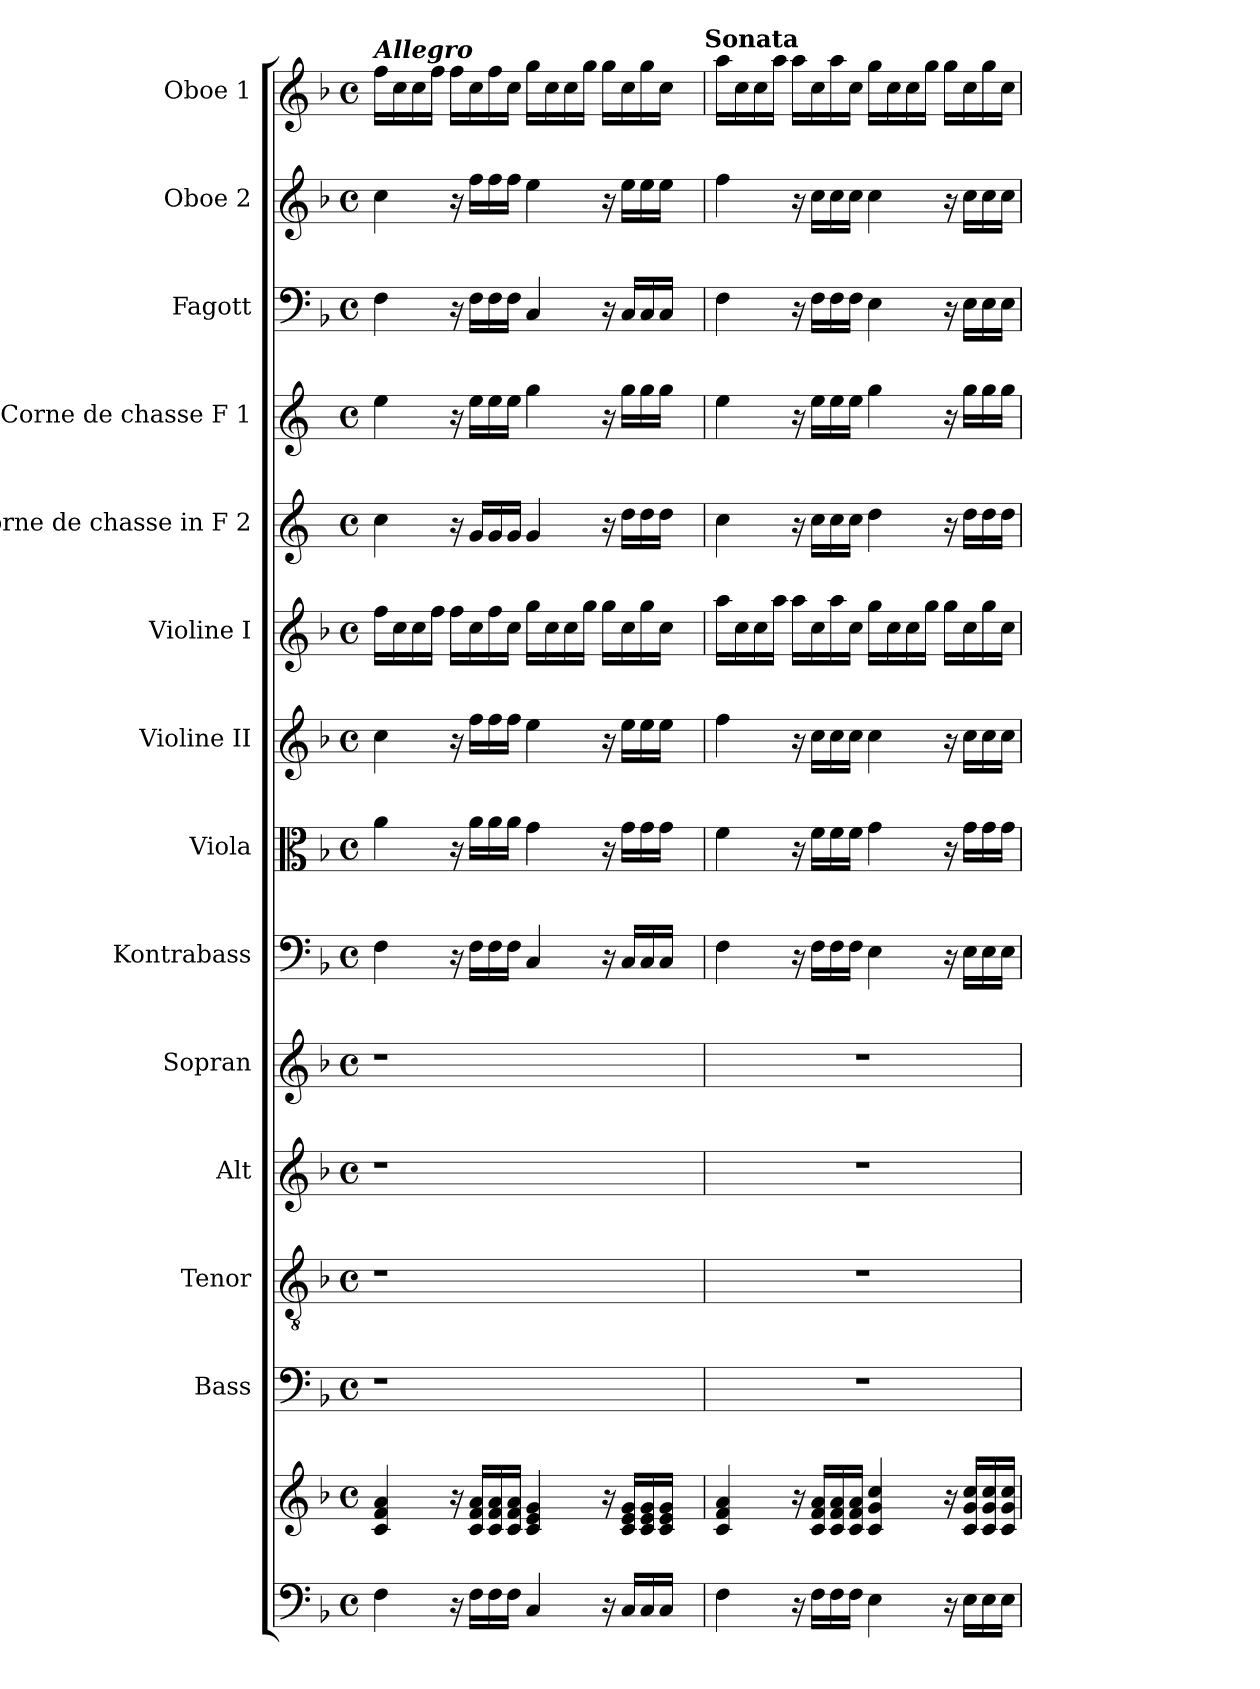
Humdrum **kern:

**kern	**kern	**kern	**kern	**kern	**kern	**kern	**kern	**kern	**kern	**kern	**kern	**kern	**kern	**kern
*part14	*part14	*part13	*part12	*part11	*part10	*part9	*part8	*part7	*part6	*part5	*part4	*part3	*part2	*part1
*staff15	*staff14	*staff13	*staff12	*staff11	*staff10	*staff9	*staff8	*staff7	*staff6	*staff5	*staff4	*staff3	*staff2	*staff1
*	*	*I"Bass	*I"Tenor	*I"Alt	*I"Sopran	*I"Kontrabass	*I"Viola	*I"Violine II	*I"Violine I	*I"Corne de chasse in F 2	*I"Corne de chasse F 1	*I"Fagott	*I"Oboe 2	*I"Oboe 1
*	*	*I'B.	*I'T.	*I'A.	*I'S.	*I'Kb.	*I'Vla.	*I'Vl. II	*I'Vl. I	*	*	*I'Fg.	*I'Ob. 2	*I'Ob. 1
*clefF4	*clefG2	*clefF4	*clefGv2	*clefG2	*clefG2	*clefF4	*clefC3	*clefG2	*clefG2	*clefG2	*clefG2	*clefF4	*clefG2	*clefG2
*	*	*	*	*	*	*ITrd7c12	*	*	*	*ITrd4c7	*ITrd4c7	*	*	*
*k[b-]	*k[b-]	*k[b-]	*k[b-]	*k[b-]	*k[b-]	*k[b-]	*k[b-]	*k[b-]	*k[b-]	*k[b-]	*k[b-]	*k[b-]	*k[b-]	*k[b-]
*F:	*F:	*F:	*F:	*F:	*F:	*F:	*F:	*F:	*F:	*F:	*F:	*F:	*F:	*F:
*M4/4	*M4/4	*M4/4	*M4/4	*M4/4	*M4/4	*M4/4	*M4/4	*M4/4	*M4/4	*M4/4	*M4/4	*M4/4	*M4/4	*M4/4
*met(c)	*met(c)	*met(c)	*met(c)	*met(c)	*met(c)	*met(c)	*met(c)	*met(c)	*met(c)	*met(c)	*met(c)	*met(c)	*met(c)	*met(c)
=1	=1	=1	=1	=1	=1	=1	=1	=1	=1	=1	=1	=1	=1	=1
!	!	!	!	!	!	!	!	!	!	!	!	!	!	!LO:TX:a:Bi:t=Allegro
4F\	4c/ 4f/ 4a/	1r	1r	1r	1r	4FF\	4a\	4cc\	16ff\LL	4f\	4a\	4F\	4cc\	16ff\LL
.	.	.	.	.	.	.	.	.	16cc\	.	.	.	.	16cc\
.	.	.	.	.	.	.	.	.	16cc\	.	.	.	.	16cc\
.	.	.	.	.	.	.	.	.	16ff\JJ	.	.	.	.	16ff\JJ
16r	16r	.	.	.	.	16r	16r	16r	16ff\LL	16r	16r	16r	16r	16ff\LL
16F\LL	16c/ 16f/ 16a/LL	.	.	.	.	16FF\LL	16a\LL	16ff\LL	16cc\	16c/LL	16a\LL	16F\LL	16ff\LL	16cc\
16F\	16c/ 16f/ 16a/	.	.	.	.	16FF\	16a\	16ff\	16ff\	16c/	16a\	16F\	16ff\	16ff\
16F\JJ	16c/ 16f/ 16a/JJ	.	.	.	.	16FF\JJ	16a\JJ	16ff\JJ	16cc\JJ	16c/JJ	16a\JJ	16F\JJ	16ff\JJ	16cc\JJ
4C/	4c/ 4e/ 4g/	.	.	.	.	4CC/	4g\	4ee\	16gg\LL	4c/	4cc\	4C/	4ee\	16gg\LL
.	.	.	.	.	.	.	.	.	16cc\	.	.	.	.	16cc\
.	.	.	.	.	.	.	.	.	16cc\	.	.	.	.	16cc\
.	.	.	.	.	.	.	.	.	16gg\JJ	.	.	.	.	16gg\JJ
16r	16r	.	.	.	.	16r	16r	16r	16gg\LL	16r	16r	16r	16r	16gg\LL
16C/LL	16c/ 16e/ 16g/LL	.	.	.	.	16CC/LL	16g\LL	16ee\LL	16cc\	16g\LL	16cc\LL	16C/LL	16ee\LL	16cc\
16C/	16c/ 16e/ 16g/	.	.	.	.	16CC/	16g\	16ee\	16gg\	16g\	16cc\	16C/	16ee\	16gg\
16C/JJ	16c/ 16e/ 16g/JJ	.	.	.	.	16CC/JJ	16g\JJ	16ee\JJ	16cc\JJ	16g\JJ	16cc\JJ	16C/JJ	16ee\JJ	16cc\JJ
8ryy	8ryy	8ryy	8ryy	8ryy	8ryy	8ryy	8ryy	8ryy	8ryy	8ryy	8ryy	8ryy	8ryy	8ryy
!	!	!	!	!	!	!	!	!	!	!	!	!	!	!LO:TX:a:B:t=Sonata
=2	=2	=2	=2	=2	=2	=2	=2	=2	=2	=2	=2	=2	=2	=2
4F\	4c/ 4f/ 4a/	1r	1r	1r	1r	4FF\	4f\	4ff\	16aa\LL	4f\	4a\	4F\	4ff\	16aa\LL
.	.	.	.	.	.	.	.	.	16cc\	.	.	.	.	16cc\
.	.	.	.	.	.	.	.	.	16cc\	.	.	.	.	16cc\
.	.	.	.	.	.	.	.	.	16aa\JJ	.	.	.	.	16aa\JJ
16r	16r	.	.	.	.	16r	16r	16r	16aa\LL	16r	16r	16r	16r	16aa\LL
16F\LL	16c/ 16f/ 16a/LL	.	.	.	.	16FF\LL	16f\LL	16cc\LL	16cc\	16f\LL	16a\LL	16F\LL	16cc\LL	16cc\
16F\	16c/ 16f/ 16a/	.	.	.	.	16FF\	16f\	16cc\	16aa\	16f\	16a\	16F\	16cc\	16aa\
16F\JJ	16c/ 16f/ 16a/JJ	.	.	.	.	16FF\JJ	16f\JJ	16cc\JJ	16cc\JJ	16f\JJ	16a\JJ	16F\JJ	16cc\JJ	16cc\JJ
4E\	4c/ 4g/ 4cc/	.	.	.	.	4EE\	4g\	4cc\	16gg\LL	4g\	4cc\	4E\	4cc\	16gg\LL
.	.	.	.	.	.	.	.	.	16cc\	.	.	.	.	16cc\
.	.	.	.	.	.	.	.	.	16cc\	.	.	.	.	16cc\
.	.	.	.	.	.	.	.	.	16gg\JJ	.	.	.	.	16gg\JJ
16r	16r	.	.	.	.	16r	16r	16r	16gg\LL	16r	16r	16r	16r	16gg\LL
16E\LL	16c/ 16g/ 16cc/LL	.	.	.	.	16EE\LL	16g\LL	16cc\LL	16cc\	16g\LL	16cc\LL	16E\LL	16cc\LL	16cc\
16E\	16c/ 16g/ 16cc/	.	.	.	.	16EE\	16g\	16cc\	16gg\	16g\	16cc\	16E\	16cc\	16gg\
16E\JJ	16c/ 16g/ 16cc/JJ	.	.	.	.	16EE\JJ	16g\JJ	16cc\JJ	16cc\JJ	16g\JJ	16cc\JJ	16E\JJ	16cc\JJ	16cc\JJ
=	=	=	=	=	=	=	=	=	=	=	=	=	=	=
*-	*-	*-	*-	*-	*-	*-	*-	*-	*-	*-	*-	*-	*-	*-
